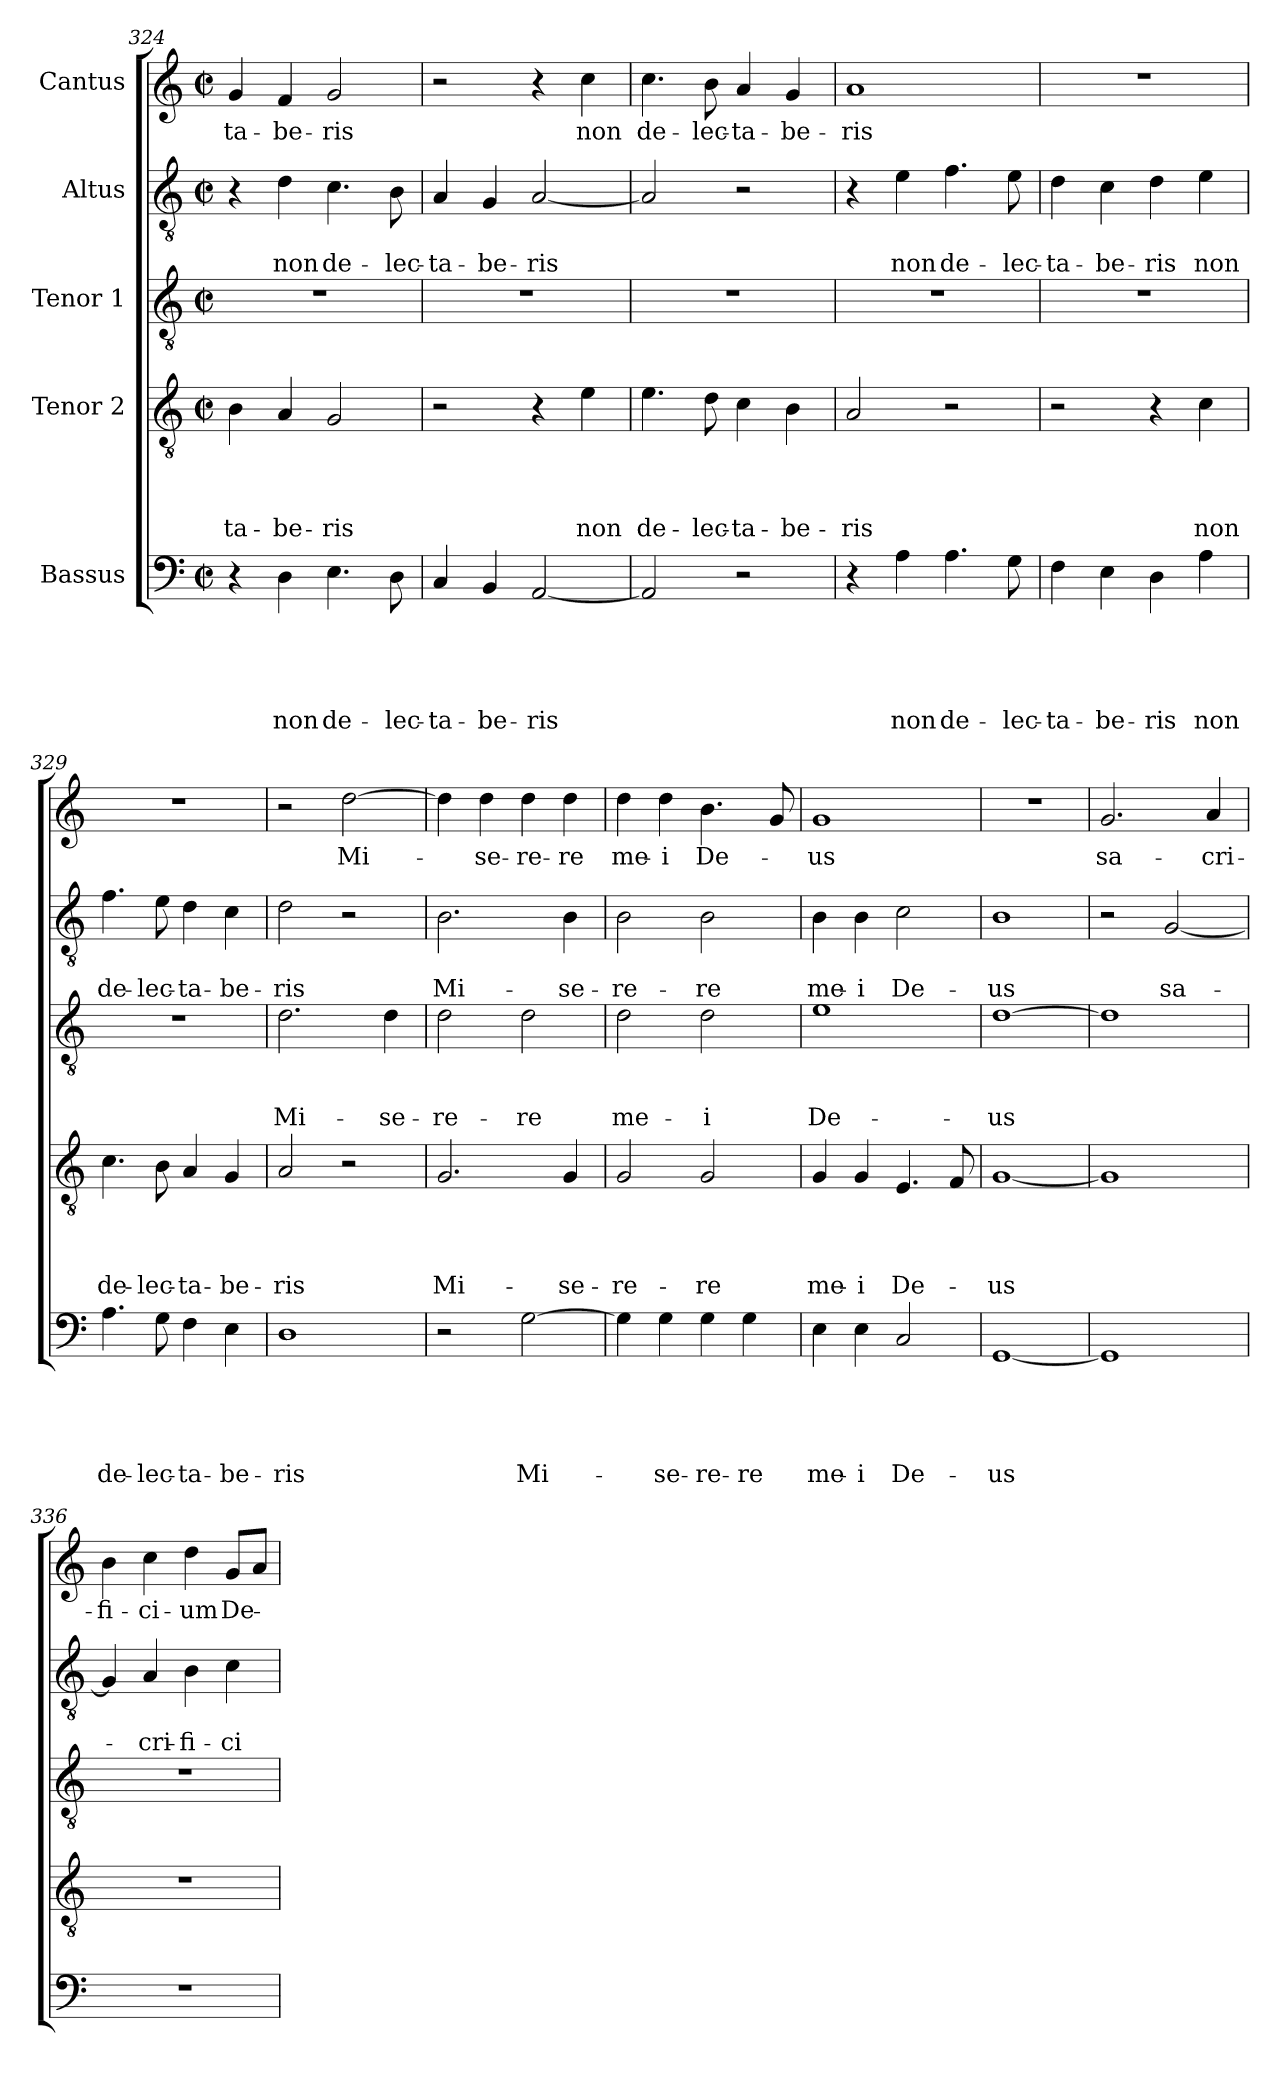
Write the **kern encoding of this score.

**kern	**text	**text	**text	**text	**text	**kern	**text	**text	**text	**text	**kern	**text	**text	**text	**kern	**text	**text	**kern	**text
*part5	*part5	*part5	*part5	*part5	*part5	*part4	*part4	*part4	*part4	*part4	*part3	*part3	*part3	*part3	*part2	*part2	*part2	*part1	*part1
*staff5	*staff5	*staff5	*staff5	*staff5	*staff5	*staff4	*staff4	*staff4	*staff4	*staff4	*staff3	*staff3	*staff3	*staff3	*staff2	*staff2	*staff2	*staff1	*staff1
*I"Bassus	*	*	*	*	*	*I"Tenor 2	*	*	*	*	*I"Tenor 1	*	*	*	*I"Altus	*	*	*I"Cantus	*
*clefF4	*	*	*	*	*	*clefGv2	*	*	*	*	*clefGv2	*	*	*	*clefGv2	*	*	*clefG2	*
*k[]	*	*	*	*	*	*k[]	*	*	*	*	*k[]	*	*	*	*k[]	*	*	*k[]	*
*C:	*	*	*	*	*	*C:	*	*	*	*	*C:	*	*	*	*C:	*	*	*C:	*
*M2/2	*	*	*	*	*	*M2/2	*	*	*	*	*M2/2	*	*	*	*M2/2	*	*	*M2/2	*
*met(c|)	*	*	*	*	*	*met(c|)	*	*	*	*	*met(c|)	*	*	*	*met(c|)	*	*	*met(c|)	*
=324	=324	=324	=324	=324	=324	=324	=324	=324	=324	=324	=324	=324	=324	=324	=324	=324	=324	=324	=324
!	!	!	!	!	!	!	!	!	!	!LO:LY:b	!	!	!	!	!	!	!	!	!LO:LY:b
4r	.	.	.	.	.	4B\	.	.	.	-ta-	1r	.	.	.	4r	.	.	4g/	-ta-
!	!	!	!	!	!LO:LY:b	!	!	!	!	!LO:LY:b	!	!	!	!	!	!	!LO:LY:b	!	!LO:LY:b
4D\	.	.	.	.	non	4A/	.	.	.	-be-	.	.	.	.	4d\	.	non	4f/	-be-
!	!	!	!	!	!LO:LY:b	!	!	!	!	!LO:LY:b	!	!	!	!	!	!	!LO:LY:b	!	!LO:LY:b
4.E\	.	.	.	.	de-	2G/	.	.	.	-ris	.	.	.	.	4.c\	.	de-	2g/	-ris
!	!	!	!	!	!LO:LY:b	!	!	!	!	!	!	!	!	!	!	!	!LO:LY:b	!	!
8D\	.	.	.	.	-lec-	.	.	.	.	.	.	.	.	.	8B\	.	-lec-	.	.
=325	=325	=325	=325	=325	=325	=325	=325	=325	=325	=325	=325	=325	=325	=325	=325	=325	=325	=325	=325
!	!	!	!	!	!LO:LY:b	!	!	!	!	!	!	!	!	!	!	!	!LO:LY:b	!	!
4C/	.	.	.	.	-ta-	2r	.	.	.	.	1r	.	.	.	4A/	.	-ta-	2r	.
!	!	!	!	!	!LO:LY:b	!	!	!	!	!	!	!	!	!	!	!	!LO:LY:b	!	!
4BB/	.	.	.	.	-be-	.	.	.	.	.	.	.	.	.	4G/	.	-be-	.	.
!	!	!	!	!	!LO:LY:b	!	!	!	!	!	!	!	!	!	!	!	!LO:LY:b	!	!
[2AA/	.	.	.	.	-ris	4r	.	.	.	.	.	.	.	.	[2A/	.	-ris	4r	.
!	!	!	!	!	!	!	!	!	!	!LO:LY:b	!	!	!	!	!	!	!	!	!LO:LY:b
.	.	.	.	.	.	4e\	.	.	.	non	.	.	.	.	.	.	.	4cc\	non
=326	=326	=326	=326	=326	=326	=326	=326	=326	=326	=326	=326	=326	=326	=326	=326	=326	=326	=326	=326
!	!	!	!	!	!	!	!	!	!	!LO:LY:b	!	!	!	!	!	!	!	!	!LO:LY:b
2AA/]	.	.	.	.	.	4.e\	.	.	.	de-	1r	.	.	.	2A/]	.	.	4.cc\	de-
!	!	!	!	!	!	!	!	!	!	!LO:LY:b	!	!	!	!	!	!	!	!	!LO:LY:b
.	.	.	.	.	.	8d\	.	.	.	-lec-	.	.	.	.	.	.	.	8b\	-lec-
!	!	!	!	!	!	!	!	!	!	!LO:LY:b	!	!	!	!	!	!	!	!	!LO:LY:b
2r	.	.	.	.	.	4c\	.	.	.	-ta-	.	.	.	.	2r	.	.	4a/	-ta-
!	!	!	!	!	!	!	!	!	!	!LO:LY:b	!	!	!	!	!	!	!	!	!LO:LY:b
.	.	.	.	.	.	4B\	.	.	.	-be-	.	.	.	.	.	.	.	4g/	-be-
=327	=327	=327	=327	=327	=327	=327	=327	=327	=327	=327	=327	=327	=327	=327	=327	=327	=327	=327	=327
!	!	!	!	!	!	!	!	!	!	!LO:LY:b	!	!	!	!	!	!	!	!	!LO:LY:b
4r	.	.	.	.	.	2A/	.	.	.	-ris	1r	.	.	.	4r	.	.	1a	-ris
!	!	!	!	!	!LO:LY:b	!	!	!	!	!	!	!	!	!	!	!	!LO:LY:b	!	!
4A\	.	.	.	.	non	.	.	.	.	.	.	.	.	.	4e\	.	non	.	.
!	!	!	!	!	!LO:LY:b	!	!	!	!	!	!	!	!	!	!	!	!LO:LY:b	!	!
4.A\	.	.	.	.	de-	2r	.	.	.	.	.	.	.	.	4.f\	.	de-	.	.
!	!	!	!	!	!LO:LY:b	!	!	!	!	!	!	!	!	!	!	!	!LO:LY:b	!	!
8G\	.	.	.	.	-lec-	.	.	.	.	.	.	.	.	.	8e\	.	-lec-	.	.
!!LO:LB:g=z
=328	=328	=328	=328	=328	=328	=328	=328	=328	=328	=328	=328	=328	=328	=328	=328	=328	=328	=328	=328
!	!	!	!	!	!LO:LY:b	!	!	!	!	!	!	!	!	!	!	!	!LO:LY:b	!	!
4F\	.	.	.	.	-ta-	2r	.	.	.	.	1r	.	.	.	4d\	.	-ta-	1r	.
!	!	!	!	!	!LO:LY:b	!	!	!	!	!	!	!	!	!	!	!	!LO:LY:b	!	!
4E\	.	.	.	.	-be-	.	.	.	.	.	.	.	.	.	4c\	.	-be-	.	.
!	!	!	!	!	!LO:LY:b	!	!	!	!	!	!	!	!	!	!	!	!LO:LY:b	!	!
4D\	.	.	.	.	-ris	4r	.	.	.	.	.	.	.	.	4d\	.	-ris	.	.
!	!	!	!	!	!LO:LY:b	!	!	!	!	!LO:LY:b	!	!	!	!	!	!	!LO:LY:b	!	!
4A\	.	.	.	.	non	4c\	.	.	.	non	.	.	.	.	4e\	.	non	.	.
=329	=329	=329	=329	=329	=329	=329	=329	=329	=329	=329	=329	=329	=329	=329	=329	=329	=329	=329	=329
!	!	!	!	!	!LO:LY:b	!	!	!	!	!LO:LY:b	!	!	!	!	!	!	!LO:LY:b	!	!
4.A\	.	.	.	.	de-	4.c\	.	.	.	de-	1r	.	.	.	4.f\	.	de-	1r	.
!	!	!	!	!	!LO:LY:b	!	!	!	!	!LO:LY:b	!	!	!	!	!	!	!LO:LY:b	!	!
8G\	.	.	.	.	-lec-	8B\	.	.	.	-lec-	.	.	.	.	8e\	.	-lec-	.	.
!	!	!	!	!	!LO:LY:b	!	!	!	!	!LO:LY:b	!	!	!	!	!	!	!LO:LY:b	!	!
4F\	.	.	.	.	-ta-	4A/	.	.	.	-ta-	.	.	.	.	4d\	.	-ta-	.	.
!	!	!	!	!	!LO:LY:b	!	!	!	!	!LO:LY:b	!	!	!	!	!	!	!LO:LY:b	!	!
4E\	.	.	.	.	-be-	4G/	.	.	.	-be-	.	.	.	.	4c\	.	-be-	.	.
=330	=330	=330	=330	=330	=330	=330	=330	=330	=330	=330	=330	=330	=330	=330	=330	=330	=330	=330	=330
!	!	!	!	!	!LO:LY:b	!	!	!	!	!LO:LY:b	!	!	!	!LO:LY:b	!	!	!LO:LY:b	!	!
1D	.	.	.	.	-ris	2A/	.	.	.	-ris	2.d\	.	.	Mi-	2d\	.	-ris	2r	.
!	!	!	!	!	!	!	!	!	!	!	!	!	!	!	!	!	!	!	!LO:LY:b
.	.	.	.	.	.	2r	.	.	.	.	.	.	.	.	2r	.	.	[2dd\	Mi-
!	!	!	!	!	!	!	!	!	!	!	!	!	!	!LO:LY:b	!	!	!	!	!
.	.	.	.	.	.	.	.	.	.	.	4d\	.	.	-se-	.	.	.	.	.
=331	=331	=331	=331	=331	=331	=331	=331	=331	=331	=331	=331	=331	=331	=331	=331	=331	=331	=331	=331
!	!	!	!	!	!	!	!	!	!	!LO:LY:b	!	!	!	!LO:LY:b	!	!	!LO:LY:b	!	!
2r	.	.	.	.	.	2.G/	.	.	.	Mi-	2d\	.	.	-re-	2.B\	.	Mi-	4dd\]	.
!	!	!	!	!	!	!	!	!	!	!	!	!	!	!	!	!	!	!	!LO:LY:b
.	.	.	.	.	.	.	.	.	.	.	.	.	.	.	.	.	.	4dd\	-se-
!	!	!	!	!	!LO:LY:b	!	!	!	!	!	!	!	!	!LO:LY:b	!	!	!	!	!LO:LY:b
[2G\	.	.	.	.	Mi-	.	.	.	.	.	2d\	.	.	-re	.	.	.	4dd\	-re-
!	!	!	!	!	!	!	!	!	!	!LO:LY:b	!	!	!	!	!	!	!LO:LY:b	!	!LO:LY:b
.	.	.	.	.	.	4G/	.	.	.	-se-	.	.	.	.	4B\	.	-se-	4dd\	-re
=332	=332	=332	=332	=332	=332	=332	=332	=332	=332	=332	=332	=332	=332	=332	=332	=332	=332	=332	=332
!	!	!	!	!	!	!	!	!	!	!LO:LY:b	!	!	!	!LO:LY:b	!	!	!LO:LY:b	!	!LO:LY:b
4G\]	.	.	.	.	.	2G/	.	.	.	-re-	2d\	.	.	me-	2B\	.	-re-	4dd\	me-
!	!	!	!	!	!LO:LY:b	!	!	!	!	!	!	!	!	!	!	!	!	!	!LO:LY:b
4G\	.	.	.	.	-se-	.	.	.	.	.	.	.	.	.	.	.	.	4dd\	-i
!	!	!	!	!	!LO:LY:b	!	!	!	!	!LO:LY:b	!	!	!	!LO:LY:b	!	!	!LO:LY:b	!	!LO:LY:b
4G\	.	.	.	.	-re-	2G/	.	.	.	-re	2d\	.	.	-i	2B\	.	-re	4.b\	De-
!	!	!	!	!	!LO:LY:b	!	!	!	!	!	!	!	!	!	!	!	!	!	!
4G\	.	.	.	.	-re	.	.	.	.	.	.	.	.	.	.	.	.	.	.
.	.	.	.	.	.	.	.	.	.	.	.	.	.	.	.	.	.	8g/	.
=333	=333	=333	=333	=333	=333	=333	=333	=333	=333	=333	=333	=333	=333	=333	=333	=333	=333	=333	=333
!	!	!	!	!	!LO:LY:b	!	!	!	!	!LO:LY:b	!	!	!	!LO:LY:b	!	!	!LO:LY:b	!	!LO:LY:b
4E\	.	.	.	.	me-	4G/	.	.	.	me-	1e	.	.	De-	4B\	.	me-	1g	-us
!	!	!	!	!	!LO:LY:b	!	!	!	!	!LO:LY:b	!	!	!	!	!	!	!LO:LY:b	!	!
4E\	.	.	.	.	-i	4G/	.	.	.	-i	.	.	.	.	4B\	.	-i	.	.
!	!	!	!	!	!LO:LY:b	!	!	!	!	!LO:LY:b	!	!	!	!	!	!	!LO:LY:b	!	!
2C/	.	.	.	.	De-	4.E/	.	.	.	De-	.	.	.	.	2c\	.	De-	.	.
.	.	.	.	.	.	8F/	.	.	.	.	.	.	.	.	.	.	.	.	.
=334	=334	=334	=334	=334	=334	=334	=334	=334	=334	=334	=334	=334	=334	=334	=334	=334	=334	=334	=334
!	!	!	!	!	!LO:LY:b	!	!	!	!	!LO:LY:b	!	!	!	!LO:LY:b	!	!	!LO:LY:b	!	!
[1GG	.	.	.	.	-us	[1G	.	.	.	-us	[1d	.	.	-us	1B	.	-us	1r	.
!!LO:LB:g=z
=335	=335	=335	=335	=335	=335	=335	=335	=335	=335	=335	=335	=335	=335	=335	=335	=335	=335	=335	=335
!	!	!	!	!	!	!	!	!	!	!	!	!	!	!	!	!	!	!	!LO:LY:b
1GG]	.	.	.	.	.	1G]	.	.	.	.	1d]	.	.	.	2r	.	.	2.g/	sa-
!	!	!	!	!	!	!	!	!	!	!	!	!	!	!	!	!	!LO:LY:b	!	!
.	.	.	.	.	.	.	.	.	.	.	.	.	.	.	[2G/	.	sa-	.	.
!	!	!	!	!	!	!	!	!	!	!	!	!	!	!	!	!	!	!	!LO:LY:b
.	.	.	.	.	.	.	.	.	.	.	.	.	.	.	.	.	.	4a/	-cri-
=336	=336	=336	=336	=336	=336	=336	=336	=336	=336	=336	=336	=336	=336	=336	=336	=336	=336	=336	=336
!	!	!	!	!	!	!	!	!	!	!	!	!	!	!	!	!	!	!	!LO:LY:b
1r	.	.	.	.	.	1r	.	.	.	.	1r	.	.	.	4G/]	.	.	4b\	-fi-
!	!	!	!	!	!	!	!	!	!	!	!	!	!	!	!	!	!LO:LY:b	!	!LO:LY:b
.	.	.	.	.	.	.	.	.	.	.	.	.	.	.	4A/	.	-cri-	4cc\	-ci-
!	!	!	!	!	!	!	!	!	!	!	!	!	!	!	!	!	!LO:LY:b	!	!LO:LY:b
.	.	.	.	.	.	.	.	.	.	.	.	.	.	.	4B\	.	-fi-	4dd\	-um
!	!	!	!	!	!	!	!	!	!	!	!	!	!	!	!	!	!LO:LY:b	!	!LO:LY:b
.	.	.	.	.	.	.	.	.	.	.	.	.	.	.	4c\	.	-ci-	8g/L	De-
.	.	.	.	.	.	.	.	.	.	.	.	.	.	.	.	.	.	8a/J	.
=	=	=	=	=	=	=	=	=	=	=	=	=	=	=	=	=	=	=	=
*-	*-	*-	*-	*-	*-	*-	*-	*-	*-	*-	*-	*-	*-	*-	*-	*-	*-	*-	*-
